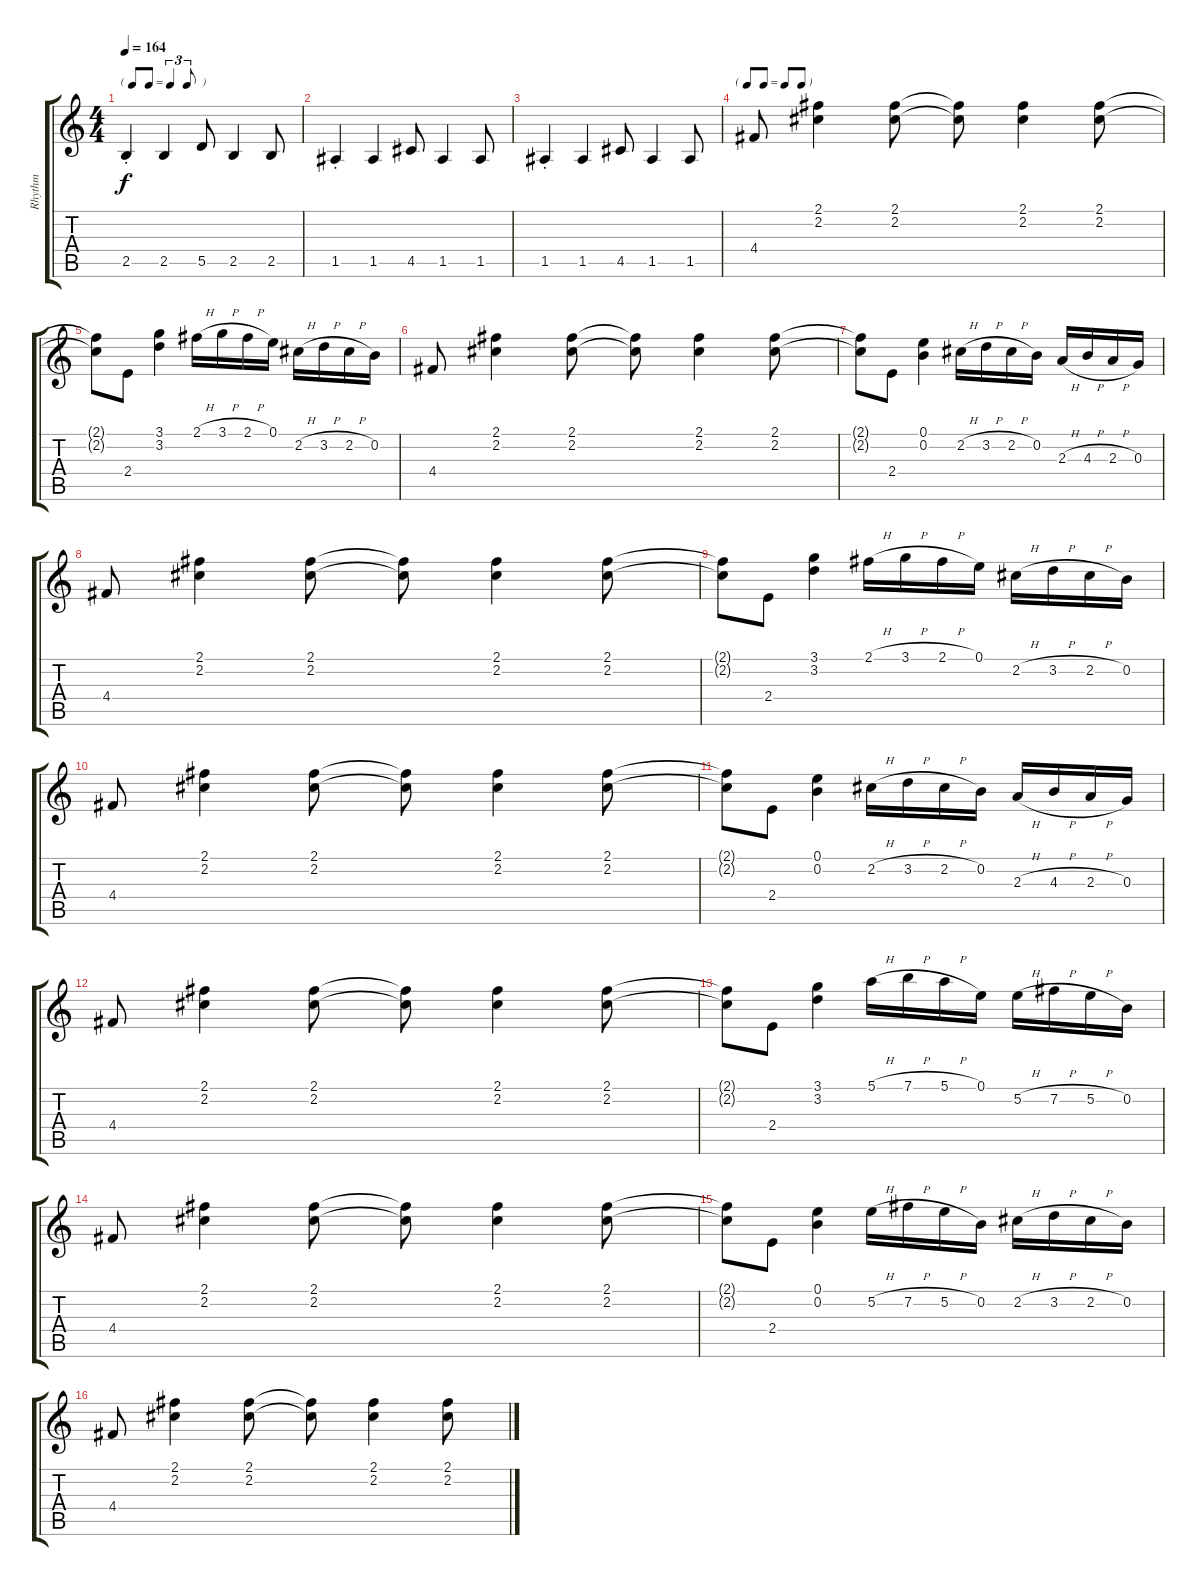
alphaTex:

\track ("Rhythm" "Rhythm") {instrument electricguitarclean}
\staff {score tabs}
\tuning (E4 B3 G3 D3 A2 E2) {hide}
\ts (4 4)
\tf triplet8th
\tempo 164
\clef g2
\ks c
2.5{st}.4{dy f} 2.5.4 5.5.8 2.5.4 2.5.8 |
1.5{st}.4 1.5.4 4.5.8 1.5.4 1.5.8 |
1.5{st}.4 1.5.4 4.5.8 1.5.4 1.5.8 |
\tf none
4.4.8{instrument electricguitarclean} (2.1 2.2).4 (2.1 2.2).8 (2.1{t} 2.2{t}).8 (2.1 2.2).4 (2.1 2.2).8 |
(2.1{t} 2.2{t}).8 2.4.8 (3.1 3.2).4 2.1{h}.16 3.1{h}.16 2.1{h}.16 0.1.16 2.2{h}.16 3.2{h}.16 2.2{h}.16 0.2.16 |
4.4.8 (2.1 2.2).4 (2.1 2.2).8 (2.1{t} 2.2{t}).8 (2.1 2.2).4 (2.1 2.2).8 |
(2.1{t} 2.2{t}).8 2.4.8 (0.1 0.2).4 2.2{h}.16 3.2{h}.16 2.2{h}.16 0.2.16 2.3{h}.16 4.3{h}.16 2.3{h}.16 0.3.16 |
4.4.8 (2.1 2.2).4 (2.1 2.2).8 (2.1{t} 2.2{t}).8 (2.1 2.2).4 (2.1 2.2).8 |
(2.1{t} 2.2{t}).8 2.4.8 (3.1 3.2).4 2.1{h}.16 3.1{h}.16 2.1{h}.16 0.1.16 2.2{h}.16 3.2{h}.16 2.2{h}.16 0.2.16 |
4.4.8 (2.1 2.2).4 (2.1 2.2).8 (2.1{t} 2.2{t}).8 (2.1 2.2).4 (2.1 2.2).8 |
(2.1{t} 2.2{t}).8 2.4.8 (0.1 0.2).4 2.2{h}.16 3.2{h}.16 2.2{h}.16 0.2.16 2.3{h}.16 4.3{h}.16 2.3{h}.16 0.3.16 |
4.4.8 (2.1 2.2).4 (2.1 2.2).8 (2.1{t} 2.2{t}).8 (2.1 2.2).4 (2.1 2.2).8 |
(2.1{t} 2.2{t}).8 2.4.8 (3.1 3.2).4 5.1{h}.16 7.1{h}.16 5.1{h}.16 0.1.16 5.2{h}.16 7.2{h}.16 5.2{h}.16 0.2.16 |
4.4.8 (2.1 2.2).4 (2.1 2.2).8 (2.1{t} 2.2{t}).8 (2.1 2.2).4 (2.1 2.2).8 |
(2.1{t} 2.2{t}).8 2.4.8 (0.1 0.2).4 5.2{h}.16 7.2{h}.16 5.2{h}.16 0.2.16 2.2{h}.16 3.2{h}.16 2.2{h}.16 0.2.16 |
4.4.8 (2.1 2.2).4 (2.1 2.2).8 (2.1{t} 2.2{t}).8 (2.1 2.2).4 (2.1 2.2).8
